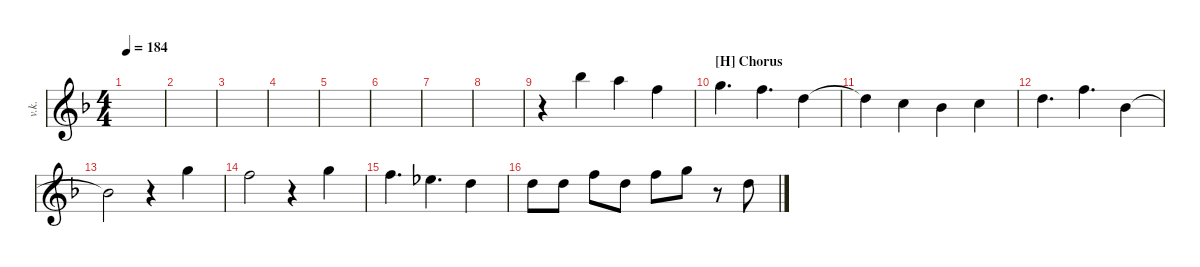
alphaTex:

\defaultSystemsLayout 4
\hideDynamics
\bracketExtendMode nobrackets
\otherSystemsTrackNameOrientation horizontal
\track ("Vocal Kool" "v.k.") {instrument distortionguitar}
\staff {score}
\tuning (D4 A3 F3 C3 G2 C2)
\ts (4 4)
\tempo 184
\clef g2
\ks dminor
|
|
|
|
|
|
|
|
r.4 8.1.4 7.1.4 3.1.4 |
\section ("H" "Chorus")
5.1.4{d} 3.1.4{d} 0.1.4 |
0.1{t}.4 3.2.4 1.2.4 3.2.4 |
0.1.4{d} 3.1.4{d} 1.2.4 |
1.2{t}.2 r.4 5.1.4 |
3.1.2 r.4 5.1.4 |
3.1.4{d} 1.1.4{d} 0.1.4 |
0.1.8 0.1.8 3.1.8 0.1.8 3.1.8 5.1.8 r.8 0.1.8
